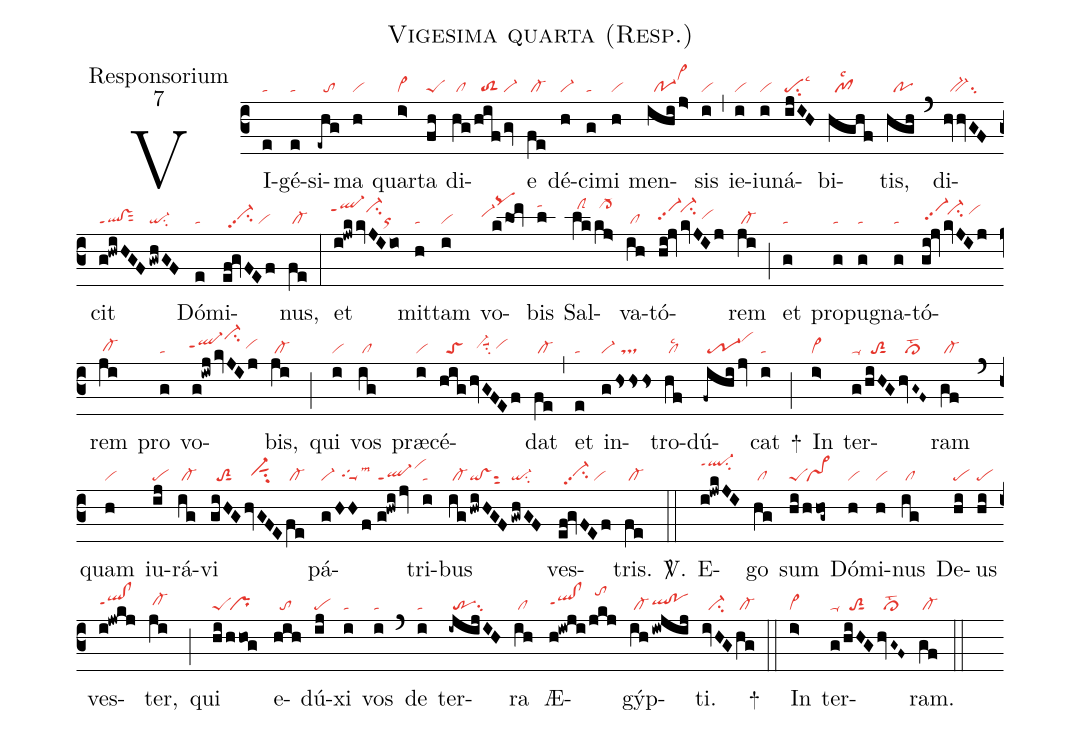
name:Vigesima quarta (Resp.);
office-part:Responsorium;
mode:7;
nabc-lines:1;
%%
(c3)
VI(e|ta)gé(e|ta)si(-ehg|//to)ma(h|vi) quar(i>|vi>)ta(fh|peS) di(hg|/cl|/hif|//toS2|/gv|vi-)e(fe|/cl-) dé(h|vi-)ci(g|ta)mi(h|vi) men(ihi/j>|//po-1vi>hk)sis(i|vi) (,)
ie(i|vi)iu(i|vi)ná(ijIH|pesu2lsc3)bi(hghf|//pf1lsc2)tis,(hgh|//po) (`)
di(hvhvGF|//bv-su2)cit(g!hwiHGF|ql!vsppt1sut2|/gwhGF|qi-su2) Dó(e|ta)mi(ef!gvFEf|//vi-hhpp2su2/vi)nus,(fe|/cl-) (:)
et(i!jwk|`ql-hkppt1|kvJIio|///vi-hksu2or) mit(h|ta)tam(i|vi) vo(k/lOm|```vi-hipqhn)bis(l|tahm) Sal(lk|/clShl|kj>|/cl->hl)va(ih|/cl)tó(hi!jv|vi-hhpp2|kvJIj|vi-hksu2/vihh)rem(ji|/cl-) (;)
et(g|ta) pro(g|ta)pu(g|ta)gna(g|ta)tó(gi!jv|/vi-hhpp2|kvJIj|/vi-hjsu2/vihj)rem(ji|/cl-hg) pro(g|ta) vo(g!iwj|`ql-hhppt1|kvJIj|///vi-hlsu2/vihh)bis,(ji|/cl-) (;)
qui(i|vi) vos(ig|/cl) præ(i|vi)cé(hig|//toS|/hvGFEf|//vi-hhsuu1su2/vihh)dat(fe|/cl-) (,)
et(e|ta) in(g|vi-|/hsss|//ts)tro(hf|/cllsc2)dú(-fihijv|/tr-1vihk)cat(i|ta) +(;)
In(i>|vi>) ter(g|ta-|/hiHG|//toS2sut1|hvG~F~|//cl>lst2)ram(gf|/cl-) (`)
quam(h|vi) iu(ij|pe)rá(ig|/cl-)vi(giHG|//toS2sut1|hvGFE|//vi-hhsut1su2|fe|/cl-) pá(g|vi-|/HHf|//tgS-lsm3|//g!hwi/jv|ql-ppt1vihk)tri(i|ta)bus(ig|/cl-|!hwiHGF|qi!vssut2|/gwhGF|qi-su2) ves(ef!gvFEf|//vi-hhpp2su2/vi)tris.(fe|/cl-) <sp>V/</sp>.(::)
E(i!jwkJI|ql-hlppt1su2)go(hg|/cl) sum(hi|peS|/hhog~|/pr~) Dó(h|vi)mi(h|vi)nus(ig|/cl) De(hi|pe)us(hi|pe) ves(i!jwkj|qlhh!clhhppt1)ter,(ji|/cl-hh) (;)
qui(hi|peS|/hhog|/pr) e(hih|//to)dú(ij|pe)xi(i|ta) vos(i|ta) (`)
de(i|ta) ter(-ijijIH|/trsu2)ra(ih|/cl) Æ(h!iwji|qlhh!clhhppt1|/jkj|//tohl)gýp(ih|/cl-|!iwjij|qlhh!pohh)ti.(ivHG|//ci-|hg|/cl-) +(::)
In(i>|vi>) ter(g|ta-|/hiHG|//toS2sut1|hvG~F~|//cl>lst2)ram.(gf|/cl-)  (::)
